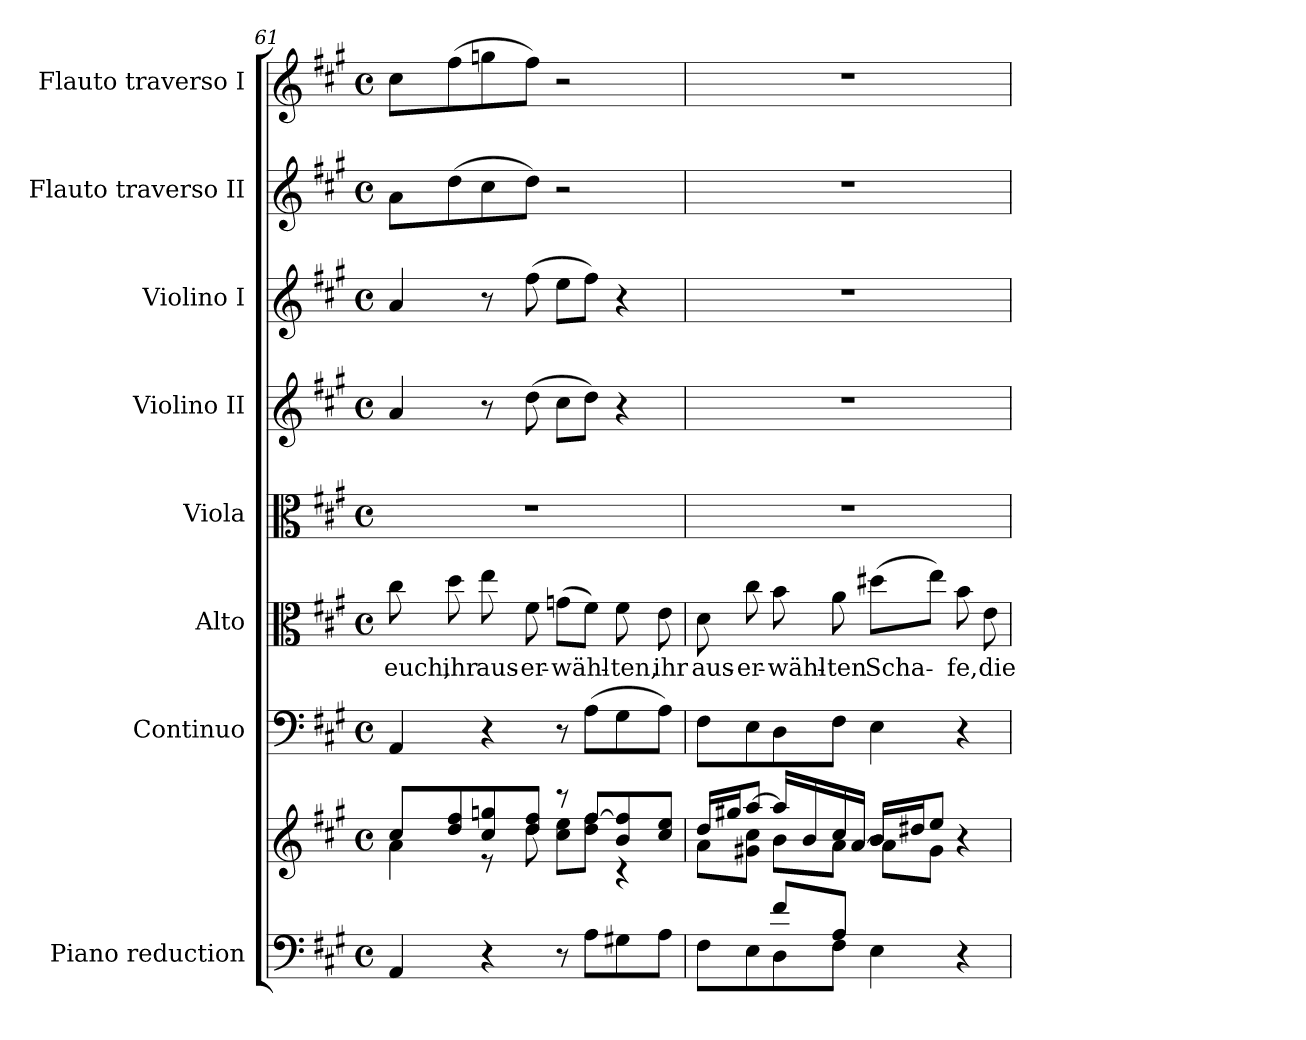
**kern	**kern	**kern	**kern	**text	**kern	**kern	**kern	**kern	**kern
*part8	*part8	*part7	*part6	*part6	*part5	*part4	*part3	*part2	*part1
*staff9	*staff8	*staff7	*staff6	*staff6	*staff5	*staff4	*staff3	*staff2	*staff1
*I"Piano reduction	*	*I"Continuo	*I"Alto	*	*I"Viola	*I"Violino II	*I"Violino I	*I"Flauto traverso II	*I"Flauto traverso I
*I'Pno	*	*	*	*	*I'Vla	*	*I'Vln	*I'Fl	*I'Fl
*clefF4	*clefG2	*clefF4	*clefC3	*	*clefC3	*clefG2	*clefG2	*clefG2	*clefG2
*k[f#c#g#]	*k[f#c#g#]	*k[f#c#g#]	*k[f#c#g#]	*	*k[f#c#g#]	*k[f#c#g#]	*k[f#c#g#]	*k[f#c#g#]	*k[f#c#g#]
*A:	*A:	*A:	*A:	*	*A:	*A:	*A:	*A:	*A:
*M4/4	*M4/4	*M4/4	*M4/4	*	*M4/4	*M4/4	*M4/4	*M4/4	*M4/4
*met(c)	*met(c)	*met(c)	*met(c)	*	*met(c)	*met(c)	*met(c)	*met(c)	*met(c)
=61	=61	=61	=61	=61	=61	=61	=61	=61	=61
*	*^	*	*	*	*	*	*	*	*
!	!	!	!	!	!LO:LY:b	!	!	!	!	!
4AA/	8cc#/L	4a\	4AA/	8cc#\	euch,	1r	4a/	4a/	8a\L	8cc#\L
!	!	!	!	!	!LO:LY:b	!	!	!	!	!
.	8dd/ 8ff#/	.	.	8dd\	ihr	.	.	.	(8dd\	(8ff#\
!	!	!	!	!	!LO:LY:b	!	!	!	!	!
4r	8cc#/ 8ggn/	8r	4r	8ee\	aus-	.	8r	8r	8cc#\	8ggn\
!	!	!	!	!	!LO:LY:b	!	!	!	!	!
.	8dd/ 8ff#/J	8dd\	.	8f#\	-er-	.	(8dd\	(8ff#\	8dd\J)	8ff#\J)
!	!	!	!	!	!LO:LY:b	!	!	!	!	!
8r	8r	8cc#\ 8ee\L	8r	(8gn\L	-wähl-	.	8cc#\L	8ee\L	2r	2r
8A\L	[8ff#/L	8dd\ 8ff#\J	(8A\L	8f#\J)	.	.	8dd\J)	8ff#\J)	.	.
!	!	!	!	!	!LO:LY:b	!	!	!	!	!
8G#X\	8b/ 8ff#/]	4r	8G#\	8f#\	ten,	.	4r	4r	.	.
!	!	!	!	!	!LO:LY:b	!	!	!	!	!
8A\J	8cc#/ 8ee/J	.	8A\J)	8e\	ihr	.	.	.	.	.
=62	=62	=62	=62	=62	=62	=62	=62	=62	=62	=62
*^	*	*^	*	*	*	*	*	*	*	*
!	!	!	!	!	!	!	!LO:LY:b	!	!	!	!	!
4ryy	8F#\L	16dd/LL	8a\L	2ryy	8F#\L	8d\	aus-	1r	1r	1r	1r	1r
.	.	16gg#X/J	.	.	.	.	.	.	.	.	.	.
!	!	!	!	!	!	!	!LO:LY:b	!	!	!	!	!
.	8E\	[8aa/J	8g#X\ 8cc#\J	.	8E\	8cc#\	-er-	.	.	.	.	.
!	!	!	!	!	!	!	!LO:LY:b	!	!	!	!	!
8f#/L	8D\	16aa/LL]	8b\L	.	8D\	8b\	-wähl-	.	.	.	.	.
.	.	16b/	.	.	.	.	.	.	.	.	.	.
!	!	!	!	!	!	!	!LO:LY:b	!	!	!	!	!
8A/J	8F#\J	16cc#/	8a\J	.	8F#\J	8a\	-ten	.	.	.	.	.
.	.	[<16a/JJ	.	.	.	.	.	.	.	.	.	.
!	!	!	!	!	!	!	!LO:LY:b	!	!	!	!	!
4ryy	4E\	16b/LL	8a\L]	4b/	4E\	(8dd#X\L	Scha-	.	.	.	.	.
.	.	16dd#X/J	.	.	.	.	.	.	.	.	.	.
.	.	8ee/J	8g#\J	.	.	8ee\J)	.	.	.	.	.	.
!	!	!	!	!	!	!	!LO:LY:b	!	!	!	!	!
4r	4ryy	4r	4ryy	4ryy	4r	8b\	fe,	.	.	.	.	.
!	!	!	!	!	!	!	!LO:LY:b	!	!	!	!	!
.	.	.	.	.	.	8e\	die	.	.	.	.	.
*v	*v	*	*	*	*	*	*	*	*	*	*	*
*	*v	*v	*v	*	*	*	*	*	*	*	*
=	=	=	=	=	=	=	=	=	=
*-	*-	*-	*-	*-	*-	*-	*-	*-	*-
